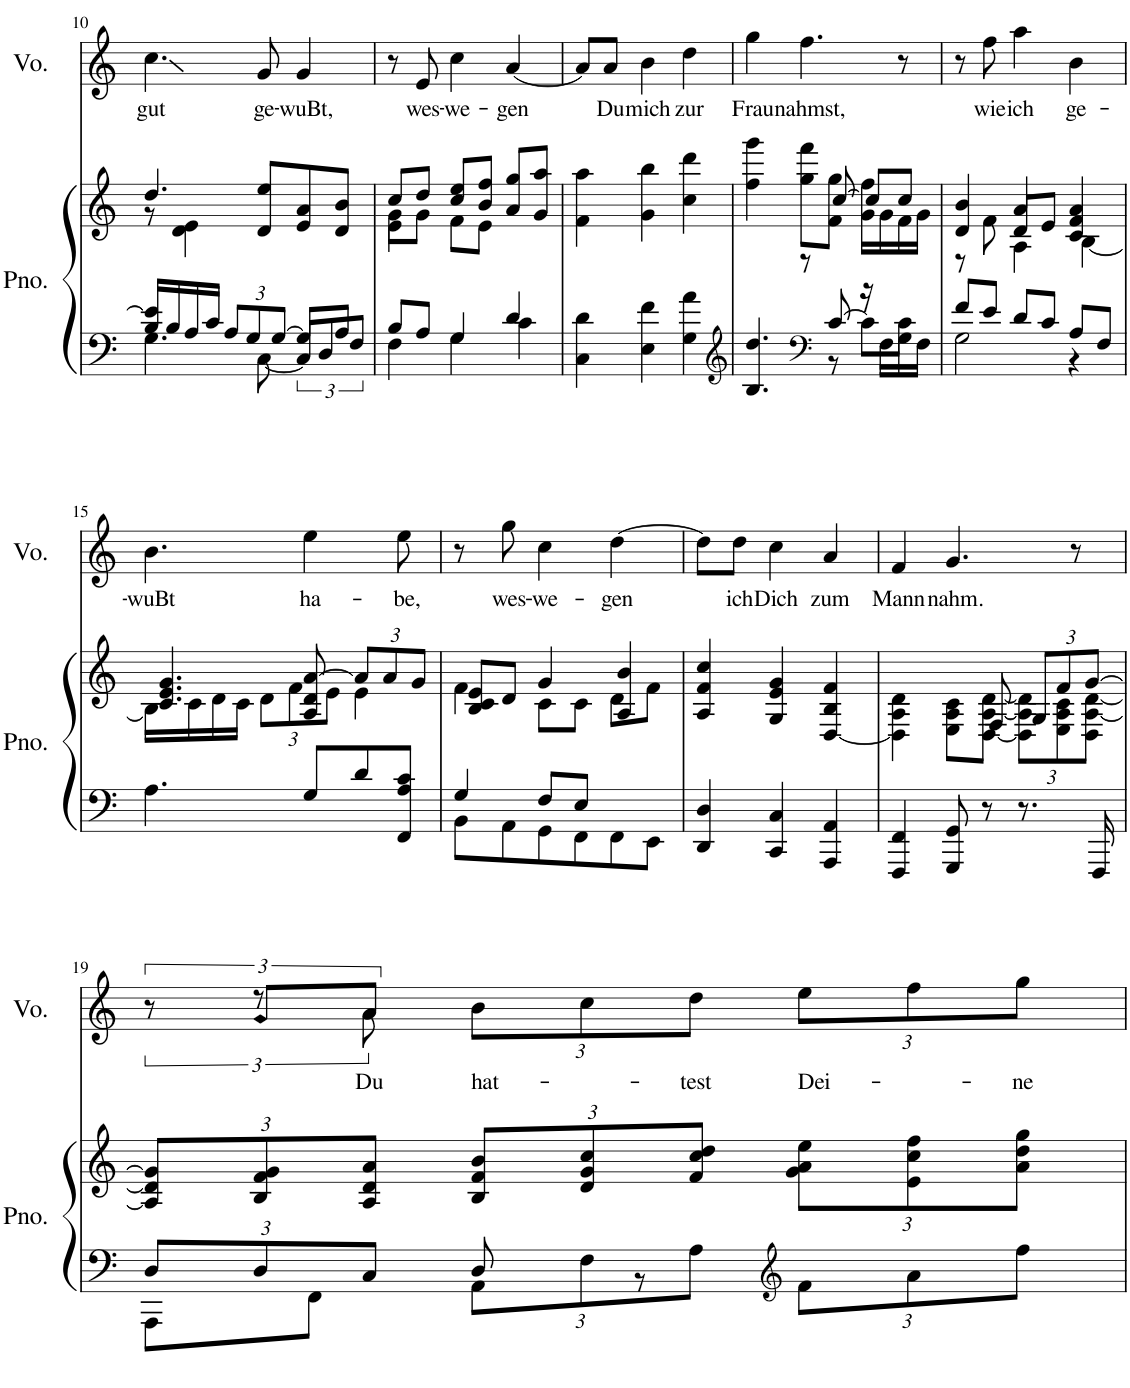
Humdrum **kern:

**kern	**kern	**kern	**text
*part2	*part2	*part1	*part1
*staff3	*staff2	*staff1	*staff1
*I"Piano	*	*I"Voz	*
*I'Pno.	*	*I'Vo.	*
!!LO:PB:g=z
*clefF4	*clefG2	*clefG2	*
*k[]	*k[]	*k[]	*
*M3/4	*M3/4	*M3/4	*
=10	=10	=10	=10
*^	*^	*	*
*	*^	*	*	*	*
!	!	!	!	!	!	!LO:LY:b
16B/ 16e/]LL	4.G\	4.ryy	4.dd/	8r	4.cc\	gut
16B/	.	.	.	.	.	.
16A/	.	.	.	4d\ 4e\	.	.
16c/JJ	.	.	.	.	.	.
*Xbrackettup	*	*	*	*	*	*
12A/L	.	.	.	.	.	.
12G/	.	.	.	.	.	.
!	!	!	!	!	!	!LO:LY:b
.	4.ryy	[8C\	8d/ 8ee/L	4.ryy	8g/	ge-
[12G/J	.	.	.	.	.	.
*	*	*brackettup	*	*	*	*
!	!	!	!	!	!	!LO:LY:b
8G/L]	.	12C/L]	8e/ 8a/	.	4g/	-wuBt,
.	.	12D/	.	.	.	.
8A/J	.	.	8d/ 8b/J	.	.	.
.	.	12F/J	.	.	.	.
=11	=11	=11	=11	=11	=11	=11
*	*	*	*	*^	*	*
8B/L	4F\	2ryy	8cc/L	8g\L	4e\	8r	.
!	!	!	!	!	!	!	!LO:LY:b
8A/J	.	.	8dd/J	8g\J	.	8e/	wes-
!	!	!	!	!	!	!	!LO:LY:b
4G/	4G\	.	8cc/ 8ee/L	8f\L	2ryy	4cc\	-we-
.	.	.	8b/ 8ff/J	8e\J	.	.	.
!	!	!	!	!	!	!	!LO:LY:b
4d/	4ryy	4c\	8a/ 8gg/L	4ryy	.	[4a/	-gen
.	.	.	8g/ 8aa/J	.	.	.	.
*v	*v	*v	*	*	*	*	*
*	*v	*v	*v	*	*
=12	=12	=12	=12
4C\ 4d\	4f\ 4aa\	8a/L]	.
!	!	!	!LO:LY:b
.	.	8a/J	Du
!	!	!	!LO:LY:b
4E\ 4f\	4g\ 4bb\	4b\	mich
!	!	!	!LO:LY:b
4G\ 4a\	4cc\ 4ddd\	4dd\	zur
=13	=13	=13	=13
*clefG2	*	*	*
*^	*^	*	*
!	!	!	!	!	!LO:LY:b
4.B/ 4.dd/	4.ryy	4ff\ 4ggg\	4ryy	4gg\	Frau
!	!	!	!	!	!LO:LY:b
.	.	8gg\ 8fff\L	8r	4.ff\	nahmst,
*clefF4	*	*	*	*	*
[8c/	8r	8f\ 8gg\J	[8cc/	.	.
16r	8c\L]	16g\ 16ff\LL	8cc/L]	.	.
16F\LL	.	16g\	.	.	.
16G\	8c\J	16f\	8cc/J	8r	.
16F\JJ	.	16g\JJ	.	.	.
=14	=14	=14	=14	=14	=14
*	*	*	*^	*	*
8f/L	2G\	4d/ 4b/	4ryy	8r	8r	.
!	!	!	!	!	!	!LO:LY:b
8e/J	.	.	.	8f\	8ff\	wie
!	!	!	!	!	!	!LO:LY:b
8d/L	.	4a/	8d/L	4A\	4aa\	ich
8c/J	.	.	8e/J	.	.	.
!	!	!	!	!	!	!LO:LY:b
8A/L	4r	4c/ 4f/ 4a/	4ryy	[4B\	4b\	ge-
8F/J	.	.	.	.	.	.
*v	*v	*	*	*	*	*
*	*	*v	*v	*	*
!!LO:LB:g=z
=15	=15	=15	=15	=15
!	!	!	!	!LO:LY:b
4.A\	4.c/ 4.e/ 4.g/	16B\LL]	4.b\	-wuBt
.	.	16c\	.	.
.	.	16d\	.	.
.	.	16c\JJ	.	.
*	*	*Xbrackettup	*	*
.	.	12d\L	.	.
.	.	12f\	.	.
!	!	!	!	!LO:LY:b
8G/L	8A/ 8d/ [8a/	.	4ee\	ha-
.	.	12e\J	.	.
8d/	12a/L]	4e\	.	.
.	12a/	.	.	.
!	!	!	!	!LO:LY:b
8FF/ 8A/ 8c/J	.	.	8ee\	-be,
.	12g/J	.	.	.
=16	=16	=16	=16	=16
*^	*	*	*	*
4G/	8BB\L	4f\	8B/ 8c/ 8e/L	8r	.
!	!	!	!	!	!LO:LY:b
.	8AA\	.	8d/J	8gg\	wes-
!	!	!	!	!	!LO:LY:b
8F/L	8GG\	4g/	8c\L	4cc\	-we-
8E/J	8FF\	.	8c\J	.	.
!	!	!	!	!	!LO:LY:b
4ryy	8FF\	4A/ 4b/	8d\L	[4dd\	-gen
.	8EE\J	.	8f\J	.	.
*v	*v	*	*	*	*
*	*v	*v	*	*
=17	=17	=17	=17
4DD/ 4D/	4A/ 4f/ 4cc/	8dd\L]	.
!	!	!	!LO:LY:b
.	.	8dd\J	ich
!	!	!	!LO:LY:b
4CC/ 4C/	4G/ 4e/ 4g/	4cc\	Dich
!	!	!	!LO:LY:b
4AAA/ 4AA/	[4D/ 4B/ 4f/	4a/	zum
=18	=18	=18	=18
*	*^	*	*
!	!	!	!	!LO:LY:b
4FFF/ 4FF/	4A\ 4d\	4D\]	4f/	Mann
!	!	!	!	!LO:LY:b
8GGG/ 8GG/	8E\ 8A\ 8c\L	8ryy	4.g/	nahm.
8r	[8D\ [8A\ [8d\J	8F/	.	.
8.r	12D\] 12A\] 12d\]L	12G/L	.	.
.	12E\ 12A\ 12c\	12f/	.	.
.	.	.	8r	.
.	12D\ [12A\ [12d\J	[12g/J	.	.
16FFF/	.	.	.	.
*	*v	*v	*	*
!!LO:LB:g=z
=19	=19	=19	=19
*Xbrackettup	*	*	*
*^	*	*^	*
12D/L	8AAA\L	12A/] 12d/] 12g/]L	12r	12ryy	.
12D/	.	12B/ 12f/ 12g/	12r	12g/L	.
.	8FF\J	.	.	.	.
!	!	!	!	!	!LO:LY:b
12C/J	.	12A/ 12d/ 12a/J	12a\	12a/J	Du
*	*	*	*Xbrackettup	*	*
!	!	!	!	!	!LO:LY:b
12AA\L	8D/	12B/ 12f/ 12b/L	12b\L	2ryy	hat-
12F\	.	12d/ 12g/ 12cc/	12cc\	.	.
.	8r	.	.	.	.
!	!	!	!	!	!LO:LY:b
12A\J	.	12f/ 12cc/ 12dd/J	12dd\J	.	-test
*clefG2	*	*	*	*	*
!	!	!	!	!	!LO:LY:b
12f\L	4ryy	12g\ 12a\ 12ee\L	12ee\L	.	Dei-
12a\	.	12e\ 12cc\ 12ff\	12ff\	.	.
!	!	!	!	!	!LO:LY:b
12ff\J	.	12a\ 12dd\ 12gg\J	12gg\J	.	-ne
*v	*v	*	*v	*v	*
=	=	=	=
*-	*-	*-	*-
